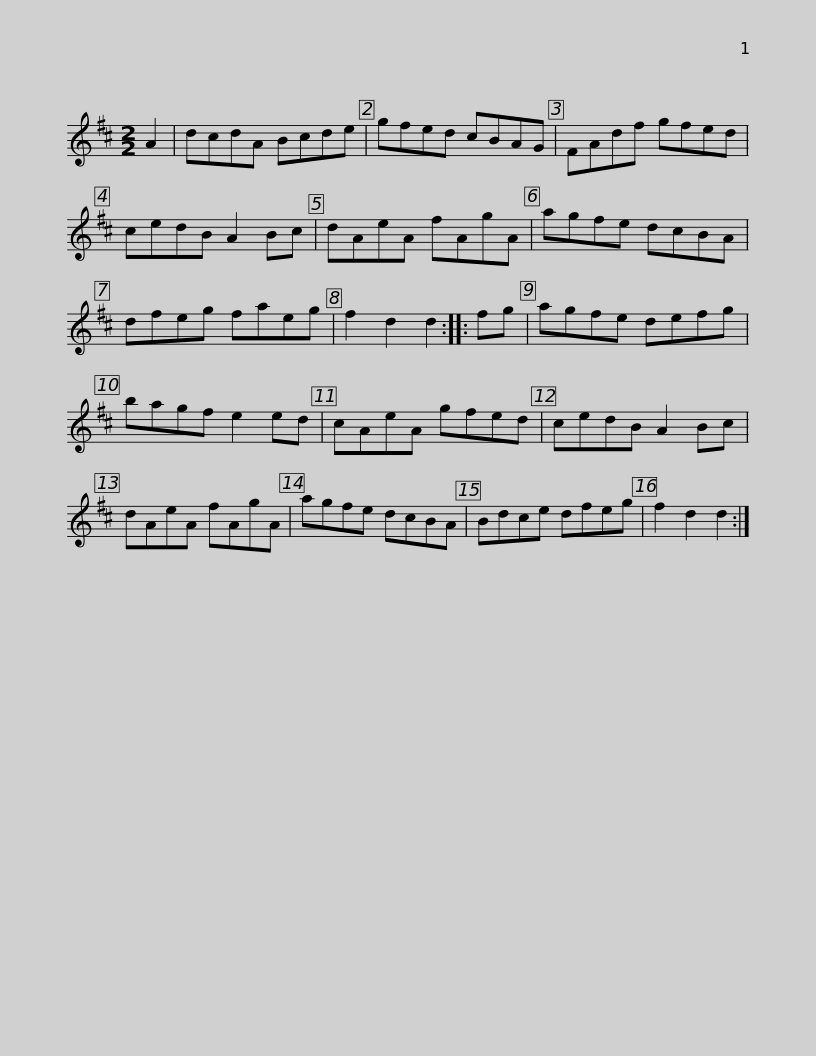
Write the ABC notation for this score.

X:1
L:1/8
M:2/2
I:linebreak $
K:D
V:1 treble
V:1
 A2 | dcdA Bcde | gfed cBAG | FAdf gfed | cedB A2 Bc | %5
 dAeA fAgA |$ agfe dcBA | dfeg faeg | f2 d2 d2 :: fg | %10
 agfe defg | bagf e2 ed |$ cAeA gfed | cedB A2 Bc | dAeA fAgA | %15
 agfe dcBA | Bdce dfeg | f2 d2 d2 :| %18
